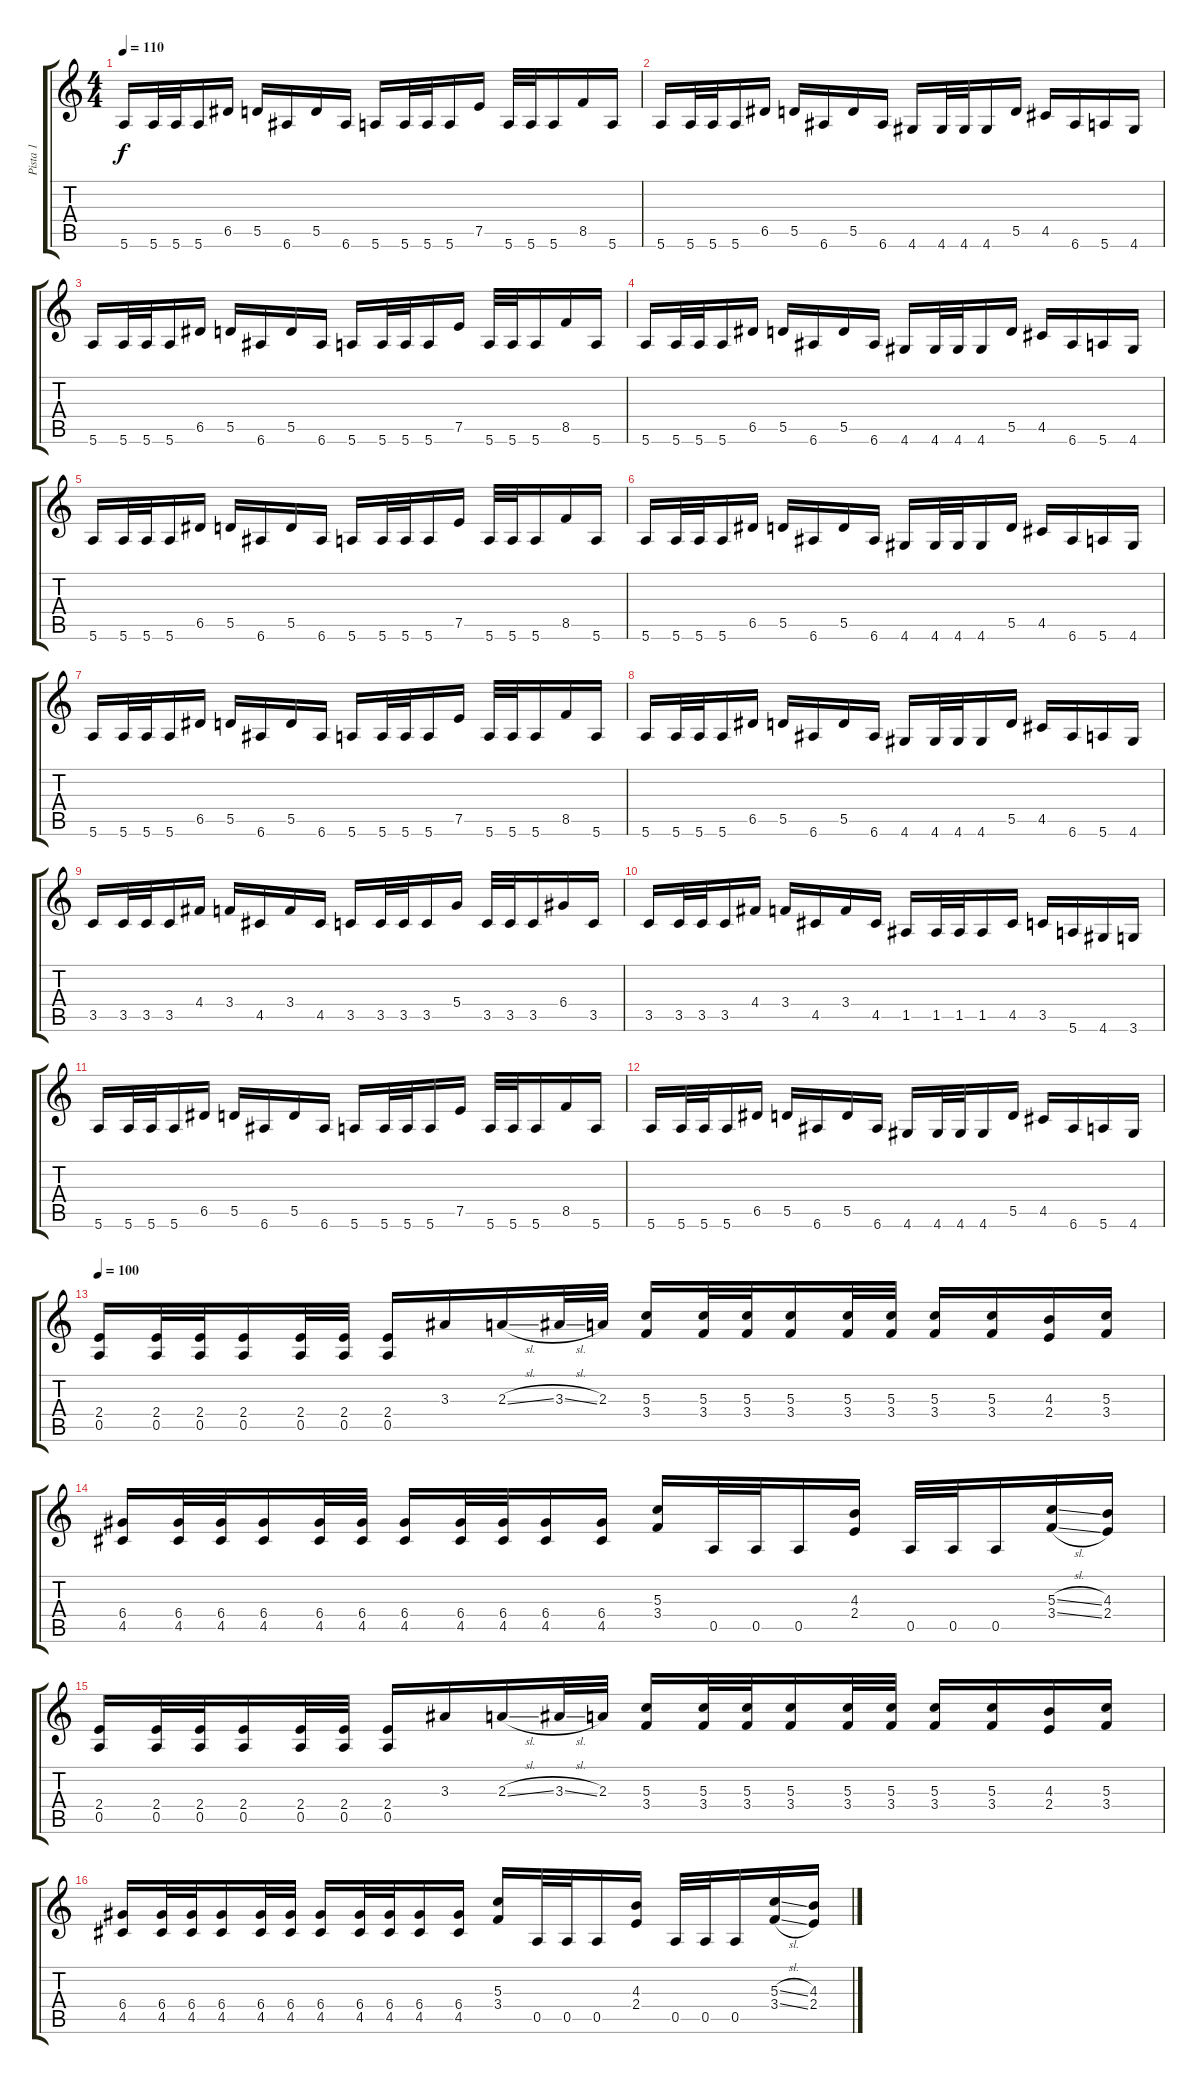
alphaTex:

\track ("Pista 1" "Pista 1") {instrument distortionguitar}
\staff {score tabs}
\tuning (E4 B3 G3 D3 A2 E2) {hide}
\ts (4 4)
\tempo 110
\clef g2
\ks c
5.6.16{dy f} 5.6.32 5.6.32 5.6.16 6.5.16 5.5.16 6.6.16 5.5.16 6.6.16 5.6.16 5.6.32 5.6.32 5.6.16 7.5.16 5.6.32 5.6.32 5.6.16 8.5.16 5.6.16 |
5.6.16 5.6.32 5.6.32 5.6.16 6.5.16 5.5.16 6.6.16 5.5.16 6.6.16 4.6.16 4.6.32 4.6.32 4.6.16 5.5.16 4.5.16 6.6.16 5.6.16 4.6.16 |
5.6.16 5.6.32 5.6.32 5.6.16 6.5.16 5.5.16 6.6.16 5.5.16 6.6.16 5.6.16 5.6.32 5.6.32 5.6.16 7.5.16 5.6.32 5.6.32 5.6.16 8.5.16 5.6.16 |
5.6.16 5.6.32 5.6.32 5.6.16 6.5.16 5.5.16 6.6.16 5.5.16 6.6.16 4.6.16 4.6.32 4.6.32 4.6.16 5.5.16 4.5.16 6.6.16 5.6.16 4.6.16 |
5.6.16 5.6.32 5.6.32 5.6.16 6.5.16 5.5.16 6.6.16 5.5.16 6.6.16 5.6.16 5.6.32 5.6.32 5.6.16 7.5.16 5.6.32 5.6.32 5.6.16 8.5.16 5.6.16 |
5.6.16 5.6.32 5.6.32 5.6.16 6.5.16 5.5.16 6.6.16 5.5.16 6.6.16 4.6.16 4.6.32 4.6.32 4.6.16 5.5.16 4.5.16 6.6.16 5.6.16 4.6.16 |
5.6.16 5.6.32 5.6.32 5.6.16 6.5.16 5.5.16 6.6.16 5.5.16 6.6.16 5.6.16 5.6.32 5.6.32 5.6.16 7.5.16 5.6.32 5.6.32 5.6.16 8.5.16 5.6.16 |
5.6.16 5.6.32 5.6.32 5.6.16 6.5.16 5.5.16 6.6.16 5.5.16 6.6.16 4.6.16 4.6.32 4.6.32 4.6.16 5.5.16 4.5.16 6.6.16 5.6.16 4.6.16 |
3.5.16 3.5.32 3.5.32 3.5.16 4.4.16 3.4.16 4.5.16 3.4.16 4.5.16 3.5.16 3.5.32 3.5.32 3.5.16 5.4.16 3.5.32 3.5.32 3.5.16 6.4.16 3.5.16 |
3.5.16 3.5.32 3.5.32 3.5.16 4.4.16 3.4.16 4.5.16 3.4.16 4.5.16 1.5.16 1.5.32 1.5.32 1.5.16 4.5.16 3.5.16 5.6.16 4.6.16 3.6.16 |
5.6.16 5.6.32 5.6.32 5.6.16 6.5.16 5.5.16 6.6.16 5.5.16 6.6.16 5.6.16 5.6.32 5.6.32 5.6.16 7.5.16 5.6.32 5.6.32 5.6.16 8.5.16 5.6.16 |
5.6.16 5.6.32 5.6.32 5.6.16 6.5.16 5.5.16 6.6.16 5.5.16 6.6.16 4.6.16 4.6.32 4.6.32 4.6.16 5.5.16 4.5.16 6.6.16 5.6.16 4.6.16 |
\tempo 100
(2.4 0.5).16 (2.4 0.5).32 (2.4 0.5).32 (2.4 0.5).16 (2.4 0.5).32 (2.4 0.5).32 (2.4 0.5).16 3.3.16 2.3{sl}.16 3.3{sl}.32 2.3.32 (5.3 3.4).16 (5.3 3.4).32 (5.3 3.4).32 (5.3 3.4).16 (5.3 3.4).32 (5.3 3.4).32 (5.3 3.4).16 (5.3 3.4).16 (4.3 2.4).16 (5.3 3.4).16 |
(6.4 4.5).16 (6.4 4.5).32 (6.4 4.5).32 (6.4 4.5).16 (6.4 4.5).32 (6.4 4.5).32 (6.4 4.5).16 (6.4 4.5).32 (6.4 4.5).32 (6.4 4.5).16 (6.4 4.5).16 (5.3 3.4).16 0.5.32 0.5.32 0.5.16 (4.3 2.4).16 0.5.32 0.5.32 0.5.16 (5.3{sl} 3.4{sl}).16 (4.3 2.4).16 |
(2.4 0.5).16 (2.4 0.5).32 (2.4 0.5).32 (2.4 0.5).16 (2.4 0.5).32 (2.4 0.5).32 (2.4 0.5).16 3.3.16 2.3{sl}.16 3.3{sl}.32 2.3.32 (5.3 3.4).16 (5.3 3.4).32 (5.3 3.4).32 (5.3 3.4).16 (5.3 3.4).32 (5.3 3.4).32 (5.3 3.4).16 (5.3 3.4).16 (4.3 2.4).16 (5.3 3.4).16 |
(6.4 4.5).16 (6.4 4.5).32 (6.4 4.5).32 (6.4 4.5).16 (6.4 4.5).32 (6.4 4.5).32 (6.4 4.5).16 (6.4 4.5).32 (6.4 4.5).32 (6.4 4.5).16 (6.4 4.5).16 (5.3 3.4).16 0.5.32 0.5.32 0.5.16 (4.3 2.4).16 0.5.32 0.5.32 0.5.16 (5.3{sl} 3.4{sl}).16 (4.3 2.4).16
